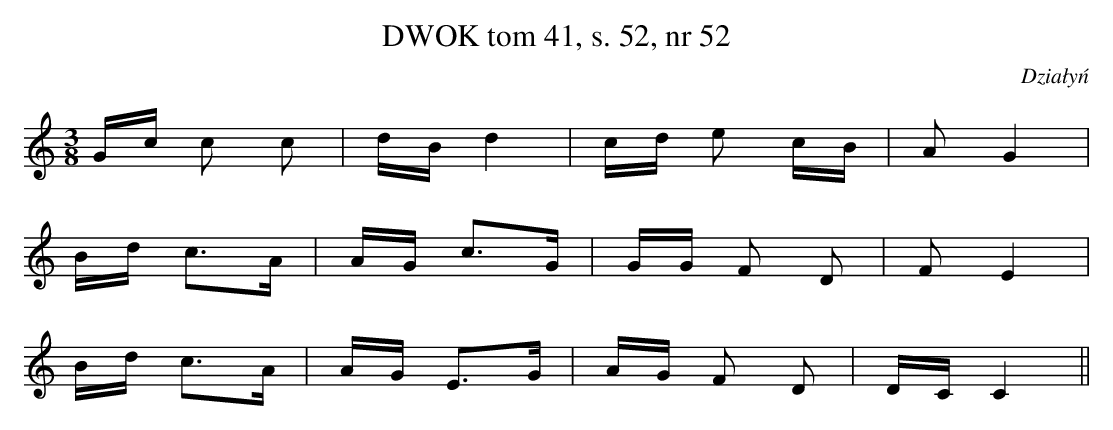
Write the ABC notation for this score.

X:1
T:DWOK tom 41, s. 52, nr 52
O:Działyń
L:1/16
M:3/8
K:C
Gc c2 c2|dB d4|cd e2 cB|A2 G4|
Bd c3A|AG c3G|GG F2 D2|F2 E4|
Bd c3A|AG E3G|AG F2 D2|DC C4||
